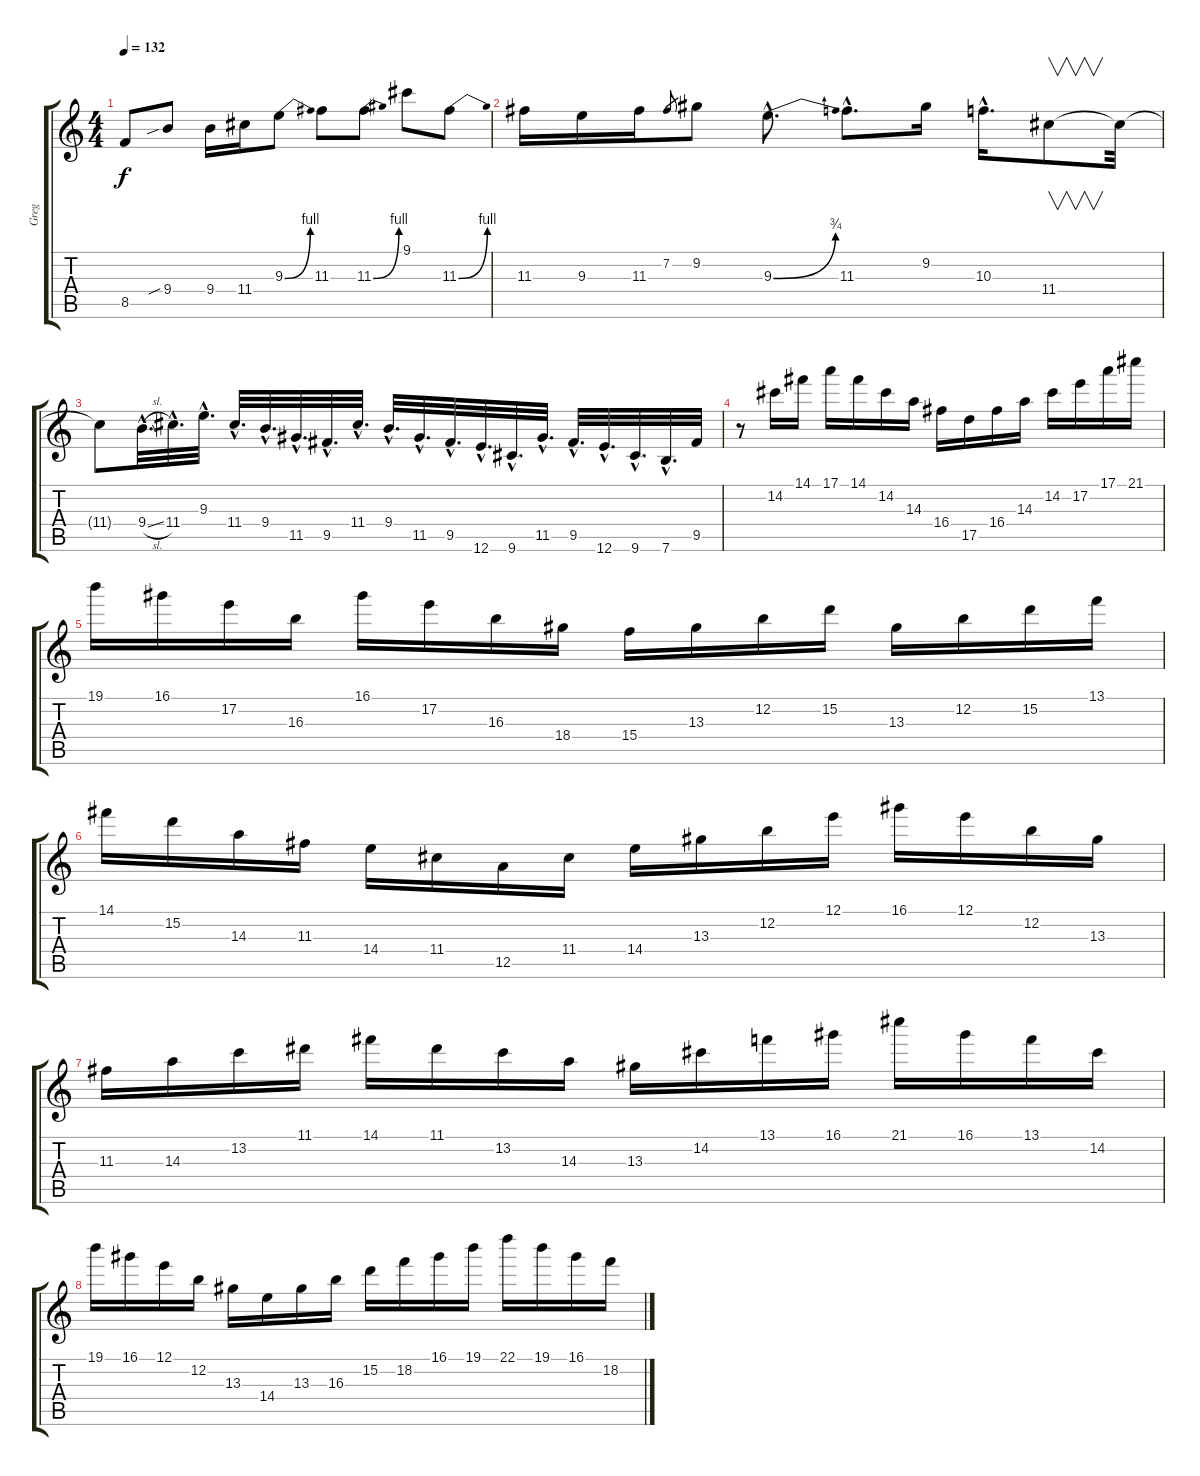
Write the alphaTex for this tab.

\track ("Greg" "Greg") {instrument overdrivenguitar}
\staff {score tabs}
\tuning (E4 B3 G3 D3 A2 E2) {hide}
\ts (4 4)
\tempo 132
\clef g2
\ks c
8.5{t}.8{dy f} 9.4{sib}.8 9.4.16 11.4.16 9.3{be (bend 0 0 60 4)}.8 11.3.8 11.3{be (bend 0 0 60 4)}.8 9.1.8 11.3{be (bend 0 0 60 4)}.8 |
11.3.16 9.3.16 11.3.16 7.2.8{gr} 9.2.8 9.3{be (bend 0 0 60 3) hac}.8{d} 11.3{hac}.8{d} 9.2.16 10.3{hac}.16{d} 11.4.8{v} 11.4{t}.32 |
11.4{t}.8 9.4{sl hac}.32{d volume 12} 11.4{hac}.32{d} 9.3{hac}.32{d} 11.4{hac}.32{d} 9.4{hac}.32{d} 11.5{hac}.32{d} 9.5{hac}.32{d} 11.4{hac}.32{d} 9.4{hac}.32{d} 11.5{hac}.32{d} 9.5{hac}.32{d} 12.6{hac}.32{d} 9.6{hac}.32{d} 11.5{hac}.32{d} 9.5{hac}.32{d} 12.6{hac}.32{d} 9.6{hac}.32{d} 7.6{hac}.32{d} 9.5.32 |
r.8 14.2.16{volume 11} 14.1.16 17.1.16 14.1.16 14.2.16 14.3.16 16.4.16 17.5.16 16.4.16 14.3.16 14.2.16 17.2.16 17.1.16 21.1.16 |
19.1.16 16.1.16 17.2.16 16.3.16 16.1.16 17.2.16 16.3.16 18.4.16 15.4.16 13.3.16 12.2.16 15.2.16 13.3.16 12.2.16 15.2.16 13.1.16 |
14.1.16 15.2.16 14.3.16 11.3.16 14.4.16 11.4.16 12.5.16 11.4.16 14.4.16 13.3.16 12.2.16 12.1.16 16.1.16 12.1.16 12.2.16 13.3.16 |
11.3.16 14.3.16 13.2.16 11.1.16 14.1.16 11.1.16 13.2.16 14.3.16 13.3.16 14.2.16 13.1.16 16.1.16 21.1.16 16.1.16 13.1.16 14.2.16 |
19.1.16 16.1.16 12.1.16 12.2.16 13.3.16 14.4.16 13.3.16 16.3.16 15.2.16 18.2.16 16.1.16 19.1.16 22.1.16 19.1.16 16.1.16 18.2.16
